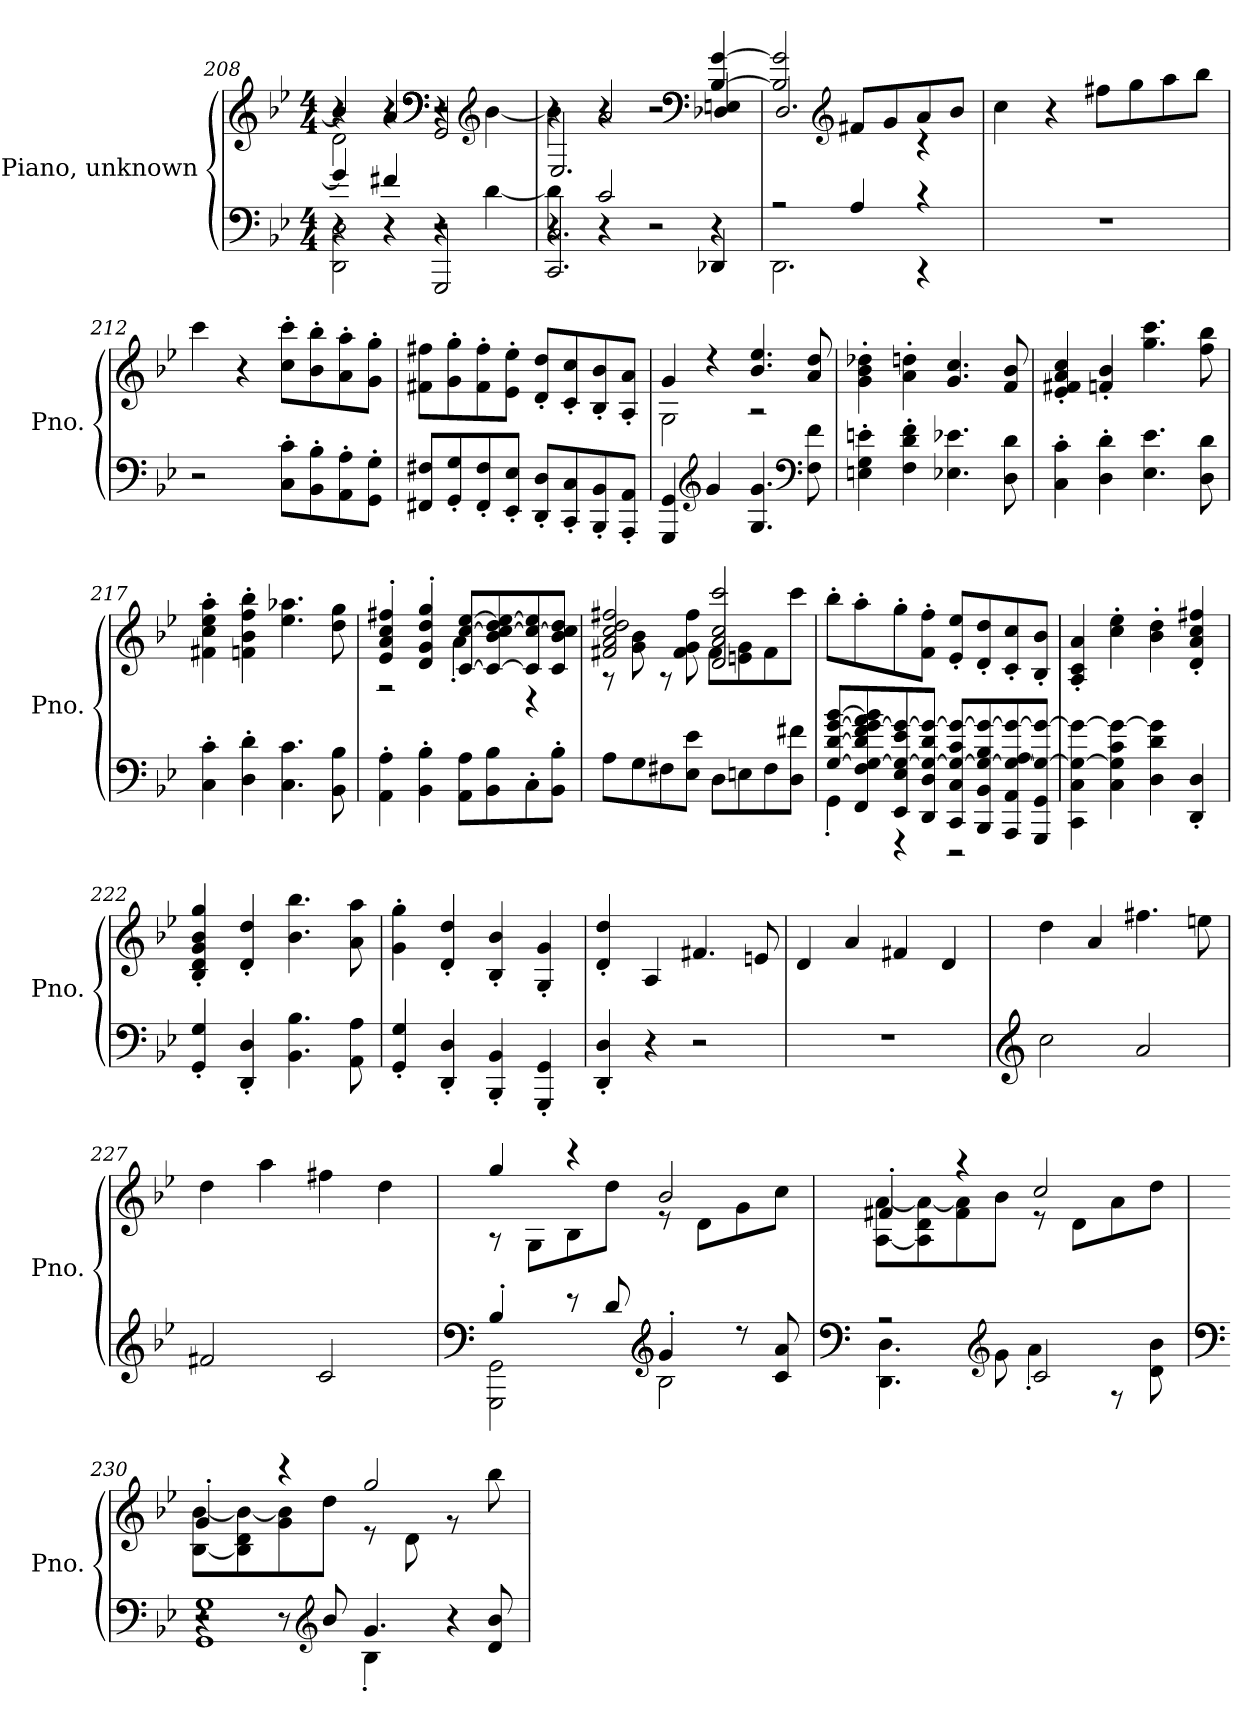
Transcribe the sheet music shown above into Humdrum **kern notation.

**kern	**kern
*part1	*part1
*staff2	*staff1
*I"Piano, unknown	*
*I'Pno.	*
*clefF4	*clefG2
*k[b-e-]	*k[b-e-]
*M4/4	*M4/4
=208	=208
*^	*^
*	*^	*	*^
4g/]	2DD\ 2D\	4r	4r	2d\	4b-/]
4r	.	4f#X/	4a/	.	4r
*	*	*	*clefF4	*	*
2GGG/	4r	2r	2r	4r	2GG/
*	*	*	*clefG2	*	*
.	[4d\	.	.	[4b-\	.
=209	=209	=209	=209	=209	=209
2.CC/ 2.C/	4d\]	4r	4r	4b-\]	2.E-/
.	4r	2c/	2a/	4r	.
.	2r	.	.	2r	.
*	*	*	*clefF4	*	*
4r	.	4DD-X/	[4B-/ [4g/	.	4D-X/ 4En/
*	*v	*v	*	*	*
*	*	*	*v	*v
!!LO:LB:g=z
=210	=210	=210	=210
2r	2.DD\	2B-/] 2g/]	2.D/
*	*	*clefG2	*
4A/	.	8f#X/L	.
.	.	8g/	.
4r	4r	8a/	4r
.	.	8b-/J	.
*v	*v	*	*
*	*v	*v
=211	=211
1r	4cc\
.	4r
.	8ff#X\L
.	8gg\
.	8aa\
.	8bb-\J
=212	=212
2r	4ccc\
.	4r
8C\' 8c\'L	8cc\' 8ccc\'L
8BB-\' 8B-\'	8b-\' 8bb-\'
8AA\' 8A\'	8a\' 8aa\'
8GG\' 8G\'J	8g\' 8gg\'J
=213	=213
8FF#X/ 8F#X/L	8f#X\ 8ff#X\L
8GG/' 8G/'	8g\' 8gg\'
8FF#/' 8F#/'	8f#\' 8ff#\'
8EE-/' 8E-/'J	8e-\' 8ee-\'J
8DD/' 8D/'L	8d/' 8dd/'L
8CC/' 8C/'	8c/' 8cc/'
8BBB-/' 8BB-/'	8B-/' 8b-/'
8AAA/' 8AA/'J	8A/' 8a/'J
=214	=214
*	*^
4GGG/ 4GG/	4g/	2G\
*clefG2	*	*
4g/	4r	.
4.G/ 4.g/	4.b-/ 4.ee-/	2r
*clefF4	*	*
8F\ 8f\	8a/ 8dd/	.
*	*v	*v
!!LO:LB:g=z
=215	=215
4En\' 4G\' 4en\'	4g\' 4b-\' 4dd-X\'
4F\' 4d\' 4f\'	4a\' 4ddn\'
4.E-X\ 4.e-X\	4.g/ 4.cc/
8D\ 8d\	8f/ 8b-/
=216	=216
4C\' 4c\'	4e-/' 4f#X/' 4a/' 4cc/'
4D\' 4d\'	4fn/' 4b-/'
4.E-\ 4.e-\	4.gg\ 4.ccc\
8D\ 8d\	8ff\ 8bb-\
=217	=217
4C\' 4c\'	4f#X\' 4cc\' 4ee-\' 4aa\'
4D\' 4d\'	4fn\' 4b-\' 4ff\' 4bb-\'
4.C\ 4.c\	4.ee-\ 4.aa-X\
8BB-\ 8B-\	8dd\ 8gg\
=218	=218
*	*^
4AA\' 4A\'	4e-/' 4a/' 4cc/' 4ff#X/'	2r
4BB-\' 4B-\'	4d/' 4g/' 4dd/' 4gg/'	.
8AA\ 8A\L	[8c/ [8cc/ [8ee-/L	4a'\
8BB-\ 8B-\	8c/_ 8b-/ 8cc/_ 8dd/ 8ee-/_	.
8C'\	8c/] 8cc/_ 8ee-/]	4r
8BB-\' 8B-\'J	8c/ 8b-/ 8cc/] 8dd/J	.
!!LO:PB:g=z	!!
=219	=219	=219
8A\L	2f#X/ 2a/ 2cc/ 2dd/ 2ff#X/	8r
8G\	.	8g\ 8b-\
8F#X\	.	8r
8E-\ 8e-\J	.	8f#\ 8g\ 8ff#\
8D\L	2d/ 2a/ 2cc/ 2ccc/	8f#\L
8En\	.	8en\ 8g\
8F#\	.	8f#\
8D\ 8f#X\J	.	8ccc\J
*	*v	*v
=220	=220
*^	*
[8G/ [8d/ [8g/ [8b-/L	4GG'\	8bb-'\L
8FF/ 8F/ 8G/_ 8d/] 8f/ 8g/_ 8a/ 8b-/]	.	8aa'\
8EE-/ 8E-/ 8G/_ 8e-/ 8g/_	4r	8gg'\
8DD/ 8D/ 8G/_ 8d/ 8g/_J	.	8f\' 8ff\'J
8CC/ 8C/ 8G/_ 8c/ 8g/_L	2r	8e-/' 8ee-/'L
8BBB-/ 8BB-/ 8G/_ 8B-/ 8g/_	.	8d/' 8dd/'
8AAA/ 8AA/ 8G/_ 8A/ 8g/_	.	8c/' 8cc/'
8GGG/ 8GG/ 8G/_ 8g/_J	.	8B-/' 8b-/'J
*v	*v	*
=221	=221
4CC\ 4C\ 4G\_ 4g\_	4A/' 4c/' 4a/'
4C\ 4G\] 4c\ 4g\_	4cc\' 4ee-\'
4D\ 4d\ 4g\]	4b-\' 4dd\'
4DD/' 4D/'	4d/' 4a/' 4cc/' 4ff#X/'
=222	=222
4GG/' 4G/'	4B-/' 4d/' 4g/' 4b-/' 4gg/'
4DD/' 4D/'	4d/' 4dd/'
4.BB-\ 4.B-\	4.b-\ 4.bb-\
8AA\ 8A\	8a\ 8aa\
!!LO:LB:g=z
=223	=223
4GG/' 4G/'	4g\' 4gg\'
4DD/' 4D/'	4d/' 4dd/'
4BBB-/' 4BB-/'	4B-/' 4b-/'
4GGG/' 4GG/'	4G/' 4g/'
=224	=224
4DD/' 4D/'	4d/' 4dd/'
4r	4A/
2r	4.f#X/
.	8en/
=225	=225
1r	4d/
.	4a/
.	4f#X/
.	4d/
=226	=226
*clefG2	*
2cc\	4dd\
.	4a/
2a/	4.ff#X\
.	8een\
=227	=227
2f#X/	4dd\
.	4aa\
2c/	4ff#X\
.	4dd\
!!LO:LB:g=z
=228	=228
*clefF4	*
*^	*^
4B-'/	2GGG\ 2GG\	4gg/	8r
.	.	.	8G\L
8r	.	4r	8B-\
8d/	.	.	8dd\J
*clefG2	*	*	*
4g'/	2B-\	2b-/	8r
.	.	.	8d\L
8r	.	.	8g\
8c/ 8a/	.	.	8cc\J
=229	=229	=229	=229
*clefF4	*	*	*
2r	4.DD\ 4.D\	4f#X'/	[8A\ [8a\L
.	.	.	8A\] 8d\ 8a\_
.	.	4r	8f#\ 8a\]
*clefG2	*	*	*
.	8g\	.	8b-\J
2c/	4a'\	2cc/	8r
.	.	.	8d\L
.	8r	.	8a\
.	8d\ 8b-\	.	8dd\J
*v	*v	*	*
=230	=230	=230
*clefF4	*	*
*^	*	*
*	*^	*	*
4r	2r	1GG 1G	4g'/	[8B-\ [8b-\L
.	.	.	.	8B-\] 8d\ 8b-\_
8r	.	.	4r	8g\ 8b-\]
*clefG2	*	*	*	*
8b-/	.	.	.	8dd\J
4.g/	4B-'\	.	2gg/	8r
.	.	.	.	8d\
.	4r	.	.	8r
8d/ 8b-/	.	.	.	8bb-\
*v	*v	*v	*	*
*	*v	*v
=	=
*-	*-
